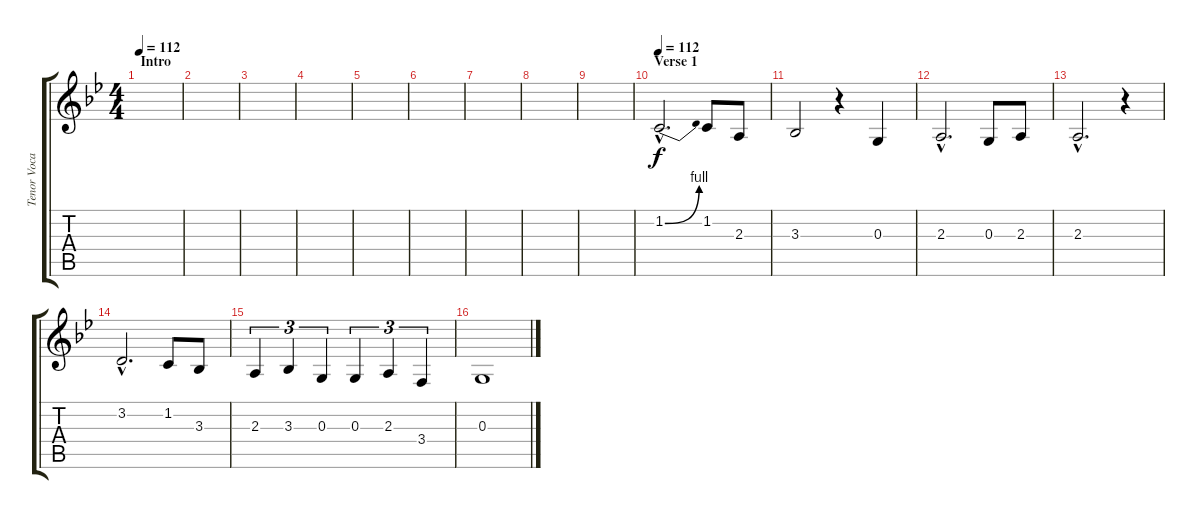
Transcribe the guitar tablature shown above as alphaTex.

\track ("Tenor Vocals - Ville" "Tenor Voca") {instrument tenorsax}
\staff {score tabs}
\tuning (E4 B3 G3 D3 A2 E2) {hide}
\ts (4 4)
\section ("" "Intro")
\tempo 112
\tempo 87
\tempo 112
\clef g2
\ks bb
|
|
|
|
|
|
|
|
|
\section ("" "Verse 1")
\tempo 112
1.2{be (bend 0 0 60 4) hac}.2{d} 1.2.8 2.3.8 |
3.3.2 r.4 0.3.4 |
2.3{hac}.2{d} 0.3.8 2.3.8 |
2.3{hac}.2{d} r.4 |
3.2{hac}.2{d} 1.2.8 3.3.8 |
2.3.4{tu (3 2)} 3.3.4{tu (3 2)} 0.3.4{tu (3 2)} 0.3.4{tu (3 2)} 2.3.4{tu (3 2)} 3.4.4{tu (3 2)} |
0.3.1
